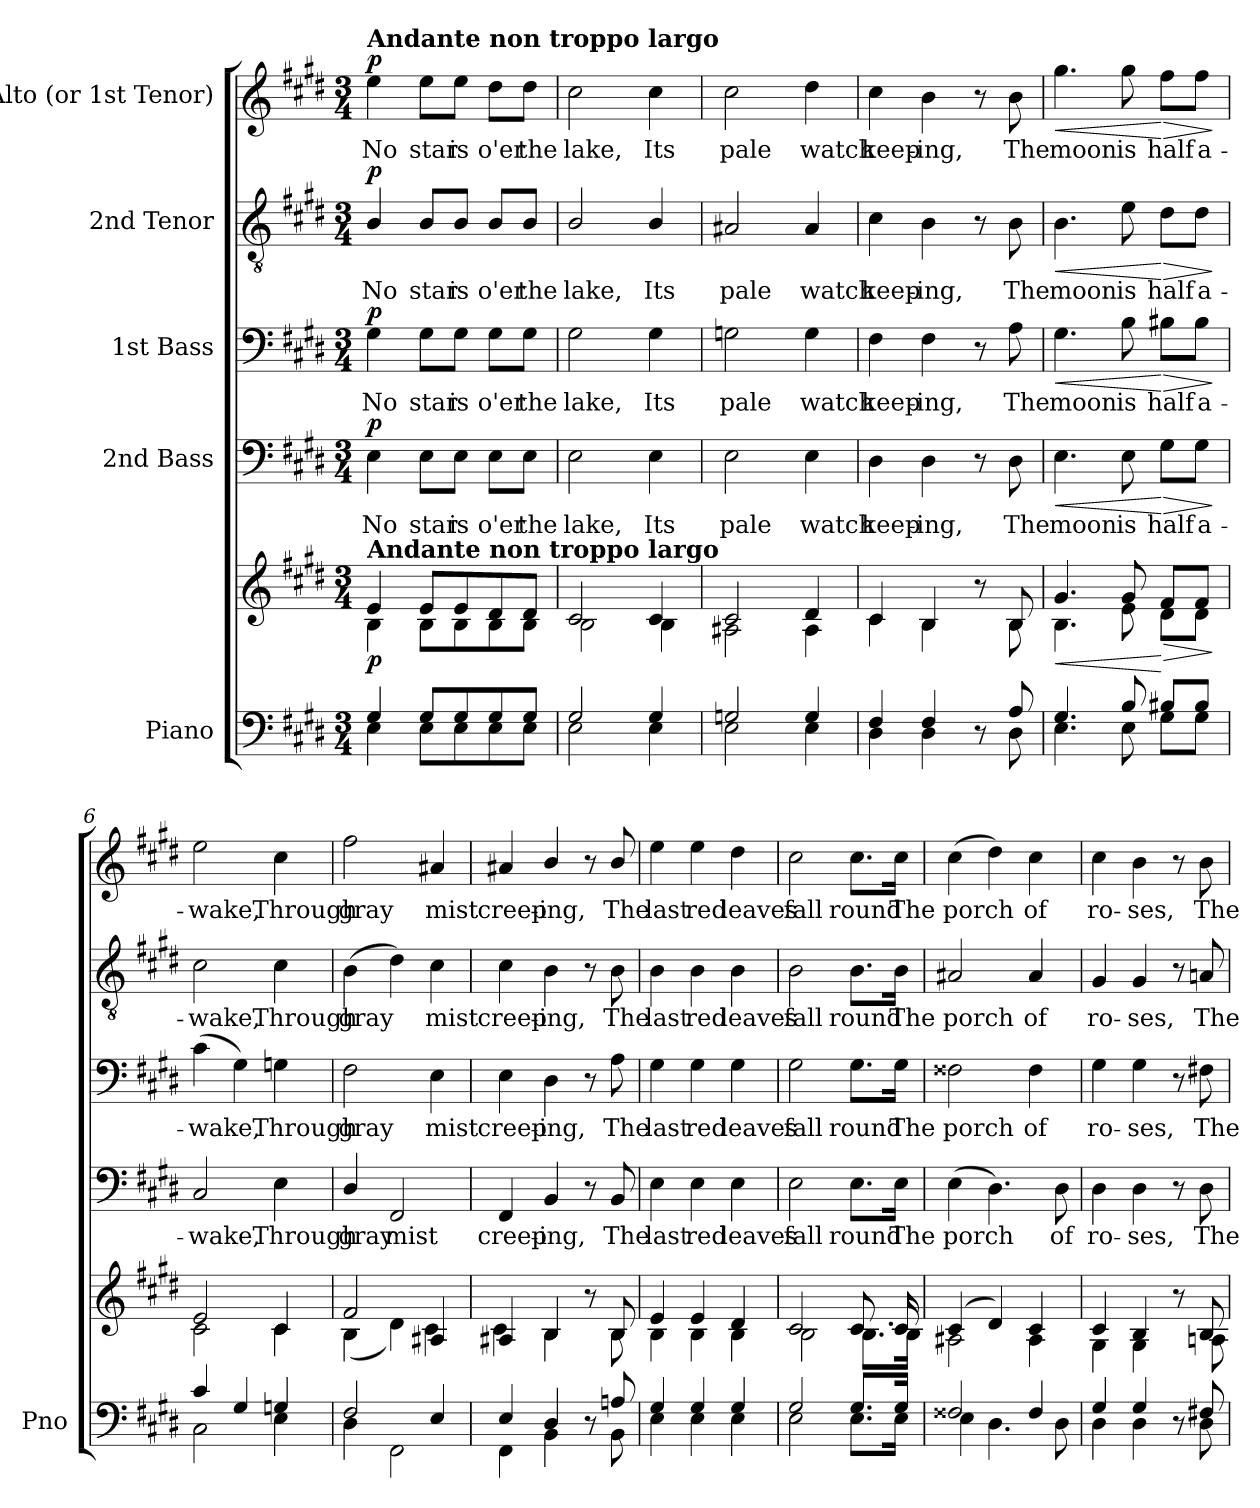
**kern	**kern	**dynam	**kern	**text	**dynam	**kern	**text	**dynam	**kern	**text	**dynam	**kern	**text	**dynam
*part5	*part5	*part5	*part4	*part4	*part4	*part3	*part3	*part3	*part2	*part2	*part2	*part1	*part1	*part1
*staff6	*staff5	*staff5/6	*staff4	*staff4	*staff4	*staff3	*staff3	*staff3	*staff2	*staff2	*staff2	*staff1	*staff1	*staff1
*I"Piano	*	*	*I"2nd Bass	*	*	*I"1st Bass	*	*	*I"2nd Tenor	*	*	*I"Alto (or 1st Tenor)	*	*
*I'Pno	*	*	*	*	*	*	*	*	*	*	*	*	*	*
*clefF4	*clefG2	*	*clefF4	*	*	*clefF4	*	*	*clefGv2	*	*	*clefG2	*	*
*k[f#c#g#d#]	*k[f#c#g#d#]	*	*k[f#c#g#d#]	*	*	*k[f#c#g#d#]	*	*	*k[f#c#g#d#]	*	*	*k[f#c#g#d#]	*	*
*M3/4	*M3/4	*	*M3/4	*	*	*M3/4	*	*	*M3/4	*	*	*M3/4	*	*
*MM66	*MM66	*	*MM66	*	*	*MM66	*	*	*MM66	*	*	*MM66	*	*
=1	=1	=1	=1	=1	=1	=1	=1	=1	=1	=1	=1	=1	=1	=1
*^	*^	*	*	*	*	*	*	*	*	*	*	*	*	*
!	!	!	!	!	!	!	!	!	!	!	!	!	!	!LO:TX:a:B:t=Andante non troppo largo	!	!
!	!	!LO:TX:a:B:t=Andante non troppo largo	!	!	!	!	!	!	!	!	!	!	!	!	!	!
!	!	!	!	!LO:DY:b	!	!LO:LY:b	!LO:DY:a	!	!LO:LY:b	!LO:DY:a	!	!LO:LY:b	!LO:DY:a	!	!LO:LY:b	!LO:DY:a
4G#/	4E\	4e/	4B\	p	4E\	No	p	4G#\	No	p	4B/	No	p	4ee\	No	p
!	!	!	!	!	!	!LO:LY:b	!	!	!LO:LY:b	!	!	!LO:LY:b	!	!	!LO:LY:b	!
8G#/L	8E\L	8e/L	8B\L	.	8E\L	star	.	8G#\L	star	.	8B/L	star	.	8ee\L	star	.
!	!	!	!	!	!	!LO:LY:b	!	!	!LO:LY:b	!	!	!LO:LY:b	!	!	!LO:LY:b	!
8G#/	8E\	8e/	8B\	.	8E\J	is	.	8G#\J	is	.	8B/J	is	.	8ee\J	is	.
!	!	!	!	!	!	!LO:LY:b	!	!	!LO:LY:b	!	!	!LO:LY:b	!	!	!LO:LY:b	!
8G#/	8E\	8d#/	8B\	.	8E\L	o'er	.	8G#\L	o'er	.	8B/L	o'er	.	8dd#\L	o'er	.
!	!	!	!	!	!	!LO:LY:b	!	!	!LO:LY:b	!	!	!LO:LY:b	!	!	!LO:LY:b	!
8G#/J	8E\J	8d#/J	8B\J	.	8E\J	the	.	8G#\J	the	.	8B/J	the	.	8dd#\J	the	.
=2	=2	=2	=2	=2	=2	=2	=2	=2	=2	=2	=2	=2	=2	=2	=2	=2
!	!	!	!	!	!	!LO:LY:b	!	!	!LO:LY:b	!	!	!LO:LY:b	!	!	!LO:LY:b	!
2G#/	2E\	2c#/	2B\	.	2E\	lake,	.	2G#\	lake,	.	2B/	lake,	.	2cc#\	lake,	.
!	!	!	!	!	!	!LO:LY:b	!	!	!LO:LY:b	!	!	!LO:LY:b	!	!	!LO:LY:b	!
4G#/	4E\	4c#/	4B\	.	4E\	Its	.	4G#\	Its	.	4B/	Its	.	4cc#\	Its	.
=3	=3	=3	=3	=3	=3	=3	=3	=3	=3	=3	=3	=3	=3	=3	=3	=3
!	!	!	!	!	!	!LO:LY:b	!	!	!LO:LY:b	!	!	!LO:LY:b	!	!	!LO:LY:b	!
2Gn/	2E\	2c#/	2A#X\	.	2E\	pale	.	2Gn\	pale	.	2A#X/	pale	.	2cc#\	pale	.
!	!	!	!	!	!	!LO:LY:b	!	!	!LO:LY:b	!	!	!LO:LY:b	!	!	!LO:LY:b	!
4G/	4E\	4d#/	4A#\	.	4E\	watch	.	4G\	watch	.	4A#/	watch	.	4dd#\	watch	.
=4	=4	=4	=4	=4	=4	=4	=4	=4	=4	=4	=4	=4	=4	=4	=4	=4
!	!	!	!	!	!	!LO:LY:b	!	!	!LO:LY:b	!	!	!LO:LY:b	!	!	!LO:LY:b	!
4F#/	4D#\	4c#/	4c#\	.	4D#\	keep-	.	4F#\	keep-	.	4c#\	keep-	.	4cc#\	keep-	.
!	!	!	!	!	!	!LO:LY:b	!	!	!LO:LY:b	!	!	!LO:LY:b	!	!	!LO:LY:b	!
4F#/	4D#\	4B/	4B\	.	4D#\	-ing,	.	4F#\	-ing,	.	4B\	-ing,	.	4b\	-ing,	.
8r	8ryy	8r	8ryy	.	8r	.	.	8r	.	.	8r	.	.	8r	.	.
!	!	!	!	!	!	!LO:LY:b	!	!	!LO:LY:b	!	!	!LO:LY:b	!	!	!LO:LY:b	!
8A/	8D#\	8B/	8B\	.	8D#\	The	.	8A\	The	.	8B\	The	.	8b\	The	.
!!LO:LB:g=z
=5	=5	=5	=5	=5	=5	=5	=5	=5	=5	=5	=5	=5	=5	=5	=5	=5
!	!	!	!	!LO:HP:b	!	!LO:LY:b	!LO:HP:b	!	!LO:LY:b	!LO:HP:b	!	!LO:LY:b	!LO:HP:b	!	!LO:LY:b	!LO:HP:b
4.G#/	4.E\	4.g#/	4.B\	<	4.E\	moon	<	4.G#\	moon	<	4.B\	moon	<	4.gg#\	moon	<
!	!	!	!	!	!	!LO:LY:b	!	!	!LO:LY:b	!	!	!LO:LY:b	!	!	!LO:LY:b	!
8B/	8E\	8g#/	8e\	.	8E\	is	.	8B\	is	.	8e\	is	.	8gg#\	is	.
!	!	!	!	!LO:HP:n=1:b	!	!LO:LY:b	!LO:HP:n=1:b	!	!LO:LY:b	!LO:HP:n=1:b	!	!LO:LY:b	!LO:HP:n=1:b	!	!LO:LY:b	!LO:HP:n=1:b
8B#X/L	8G#\L	8f#/L	8d#\L	[ >	8G#\L	half	[ >	8B#X\L	half	[ >	8d#\L	half	[ >	8ff#\L	half	[ >
!	!	!	!	!	!	!LO:LY:b	!	!	!LO:LY:b	!	!	!LO:LY:b	!	!	!LO:LY:b	!
8B#/J	8G#\J	8f#/J	8d#\J	.	8G#\J	a-	.	8B#\J	a-	.	8d#\J	a-	.	8ff#\J	a-	.
*v	*v	*	*	*	*	*	*	*	*	*	*	*	*	*	*	*
*	*v	*v	*	*	*	*	*	*	*	*	*	*	*	*	*
.	.	]	.	.	]	.	.	]	.	.	]	.	.	]
=6	=6	=6	=6	=6	=6	=6	=6	=6	=6	=6	=6	=6	=6	=6
*^	*^	*	*	*	*	*	*	*	*	*	*	*	*	*
!	!	!	!	!	!	!LO:LY:b	!	!	!LO:LY:b	!	!	!LO:LY:b	!	!	!LO:LY:b	!
4c#/	2C#\	2e/	2c#\	.	2C#/	-wake,	.	(>4c#\	-wake,	.	2c#\	-wake,	.	2ee\	-wake,	.
4G#/	.	.	.	.	.	.	.	4G#\)	.	.	.	.	.	.	.	.
!	!	!	!	!	!	!LO:LY:b	!	!	!LO:LY:b	!	!	!LO:LY:b	!	!	!LO:LY:b	!
4Gn/	4E\	4c#/	4c#\	.	4E\	Through	.	4Gn\	Through	.	4c#\	Through	.	4cc#\	Through	.
=7	=7	=7	=7	=7	=7	=7	=7	=7	=7	=7	=7	=7	=7	=7	=7	=7
!	!	!	!	!	!	!LO:LY:b	!	!	!LO:LY:b	!	!	!LO:LY:b	!	!	!LO:LY:b	!
2F#/	4D#\	2f#/	(<4B\	.	4D#/	gray	.	2F#\	gray	.	(>4B\	gray	.	2ff#\	gray	.
!	!	!	!	!	!	!LO:LY:b	!	!	!	!	!	!	!	!	!	!
.	2FF#\	.	4d#\)	.	2FF#/	mist	.	.	.	.	4d#\)	.	.	.	.	.
!	!	!	!	!	!	!	!	!	!LO:LY:b	!	!	!LO:LY:b	!	!	!LO:LY:b	!
4E/	.	4A#X/	4c#\	.	.	.	.	4E\	mist	.	4c#\	mist	.	4a#X/	mist	.
=8	=8	=8	=8	=8	=8	=8	=8	=8	=8	=8	=8	=8	=8	=8	=8	=8
!	!	!	!	!	!	!LO:LY:b	!	!	!LO:LY:b	!	!	!LO:LY:b	!	!	!LO:LY:b	!
4E/	4FF#\	4A#X/	4c#\	.	4FF#/	creep-	.	4E\	creep-	.	4c#\	creep-	.	4a#X/	creep-	.
!	!	!	!	!	!	!LO:LY:b	!	!	!LO:LY:b	!	!	!LO:LY:b	!	!	!LO:LY:b	!
4D#/	4BB\	4B/	4B\	.	4BB/	-ing,	.	4D#\	-ing,	.	4B\	-ing,	.	4b/	-ing,	.
8r	8ryy	8r	8ryy	.	8r	.	.	8r	.	.	8r	.	.	8r	.	.
!	!	!	!	!	!	!LO:LY:b	!	!	!LO:LY:b	!	!	!LO:LY:b	!	!	!LO:LY:b	!
8An/	8BB\	8B/	8B\	.	8BB/	The	.	8A\	The	.	8B\	The	.	8b/	The	.
=9	=9	=9	=9	=9	=9	=9	=9	=9	=9	=9	=9	=9	=9	=9	=9	=9
!	!	!	!	!	!	!LO:LY:b	!	!	!LO:LY:b	!	!	!LO:LY:b	!	!	!LO:LY:b	!
4G#/	4E\	4e/	4B\	.	4E\	last	.	4G#\	last	.	4B\	last	.	4ee\	last	.
!	!	!	!	!	!	!LO:LY:b	!	!	!LO:LY:b	!	!	!LO:LY:b	!	!	!LO:LY:b	!
4G#/	4E\	4e/	4B\	.	4E\	red	.	4G#\	red	.	4B\	red	.	4ee\	red	.
!	!	!	!	!	!	!LO:LY:b	!	!	!LO:LY:b	!	!	!LO:LY:b	!	!	!LO:LY:b	!
4G#/	4E\	4d#/	4B\	.	4E\	leaves	.	4G#\	leaves	.	4B\	leaves	.	4dd#\	leaves	.
!!LO:PB:g=z
=10	=10	=10	=10	=10	=10	=10	=10	=10	=10	=10	=10	=10	=10	=10	=10	=10
!	!	!	!	!	!	!LO:LY:b	!	!	!LO:LY:b	!	!	!LO:LY:b	!	!	!LO:LY:b	!
2G#/	2E\	2c#/	2B\	.	2E\	fall	.	2G#\	fall	.	2B\	fall	.	2cc#\	fall	.
!	!	!	!	!	!	!LO:LY:b	!	!	!LO:LY:b	!	!	!LO:LY:b	!	!	!LO:LY:b	!
8.G#/L	8.E\L	8.c#/	8.B\L	.	8.E\L	round	.	8.G#\L	round	.	8.B\L	round	.	8.cc#\L	round	.
!	!	!	!	!	!	!LO:LY:b	!	!	!LO:LY:b	!	!	!LO:LY:b	!	!	!LO:LY:b	!
16G#/Jk	16E\Jk	16c#/	16B\Jk	.	16E\Jk	The	.	16G#\Jk	The	.	16B\Jk	The	.	16cc#\Jk	The	.
=11	=11	=11	=11	=11	=11	=11	=11	=11	=11	=11	=11	=11	=11	=11	=11	=11
!	!	!	!	!	!	!LO:LY:b	!	!	!LO:LY:b	!	!	!LO:LY:b	!	!	!LO:LY:b	!
2F##X/	4E\	(>4c#/	2A#X\	.	(>4E\	porch	.	2F##X\	porch	.	2A#X/	porch	.	(>4cc#\	porch	.
.	4.D#\	4d#/)	.	.	4.D#\)	.	.	.	.	.	.	.	.	4dd#\)	.	.
!	!	!	!	!	!	!	!	!	!LO:LY:b	!	!	!LO:LY:b	!	!	!LO:LY:b	!
4F##/	.	4c#/	4A#\	.	.	.	.	4F##\	of	.	4A#/	of	.	4cc#\	of	.
!	!	!	!	!	!	!LO:LY:b	!	!	!	!	!	!	!	!	!	!
.	8D#\	.	.	.	8D#\	of	.	.	.	.	.	.	.	.	.	.
=12	=12	=12	=12	=12	=12	=12	=12	=12	=12	=12	=12	=12	=12	=12	=12	=12
!	!	!	!	!	!	!LO:LY:b	!	!	!LO:LY:b	!	!	!LO:LY:b	!	!	!LO:LY:b	!
4G#/	4D#\	4c#/	4G#\	.	4D#\	ro-	.	4G#\	ro-	.	4G#/	ro-	.	4cc#\	ro-	.
!	!	!	!	!	!	!LO:LY:b	!	!	!LO:LY:b	!	!	!LO:LY:b	!	!	!LO:LY:b	!
4G#/	4D#\	4B/	4G#\	.	4D#\	-ses,	.	4G#\	-ses,	.	4G#/	-ses,	.	4b\	-ses,	.
8r	8ryy	8r	8ryy	.	8r	.	.	8r	.	.	8r	.	.	8r	.	.
!	!	!	!	!	!	!LO:LY:b	!	!	!LO:LY:b	!	!	!LO:LY:b	!	!	!LO:LY:b	!
8F#X/	8D#\	8B/	8An\	.	8D#\	The	.	8F#X\	The	.	8An/	The	.	8b\	The	.
*v	*v	*	*	*	*	*	*	*	*	*	*	*	*	*	*	*
*	*v	*v	*	*	*	*	*	*	*	*	*	*	*	*	*
=	=	=	=	=	=	=	=	=	=	=	=	=	=	=
*-	*-	*-	*-	*-	*-	*-	*-	*-	*-	*-	*-	*-	*-	*-
